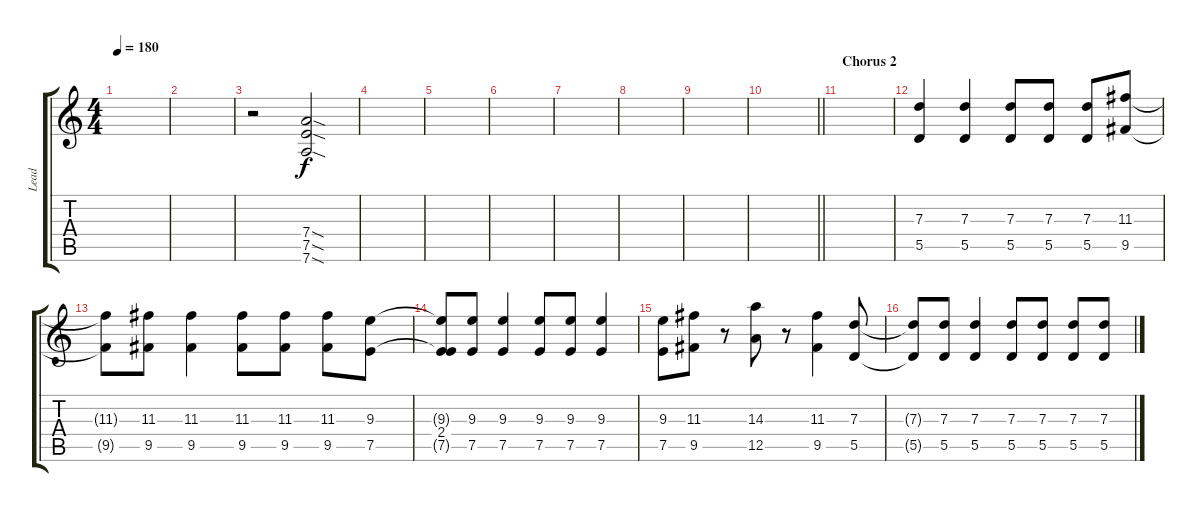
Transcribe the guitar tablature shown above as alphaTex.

\track ("Lead" "Lead") {instrument distortionguitar}
\staff {score tabs}
\tuning (E4 B3 G3 D3 A2 D2) {hide}
\ts (4 4)
\tempo 180
\clef g2
\ks c
|
|
r.2 (7.4{sod} 7.5{sod} 7.6{sod}).2 |
|
|
|
|
|
|
\barLineRight lightlight
|
\section ("" "Chorus 2")
|
(7.3 5.5).4 (7.3 5.5).4 (7.3 5.5).8 (7.3 5.5).8 (7.3 5.5).8 (11.3 9.5).8 |
(11.3{t} 9.5{t}).8 (11.3 9.5).8 (11.3 9.5).4 (11.3 9.5).8 (11.3 9.5).8 (11.3 9.5).8 (9.3 7.5).8 |
(9.3{t} 2.4 7.5{t}).8 (9.3 7.5).8 (9.3 7.5).4 (9.3 7.5).8 (9.3 7.5).8 (9.3 7.5).4 |
(9.3 7.5).8 (11.3 9.5).8 r.8 (14.3 12.5).8 r.8 (11.3 9.5).4 (7.3 5.5).8 |
(7.3{t} 5.5{t}).8 (7.3 5.5).8 (7.3 5.5).4 (7.3 5.5).8 (7.3 5.5).8 (7.3 5.5).8 (7.3 5.5).8
